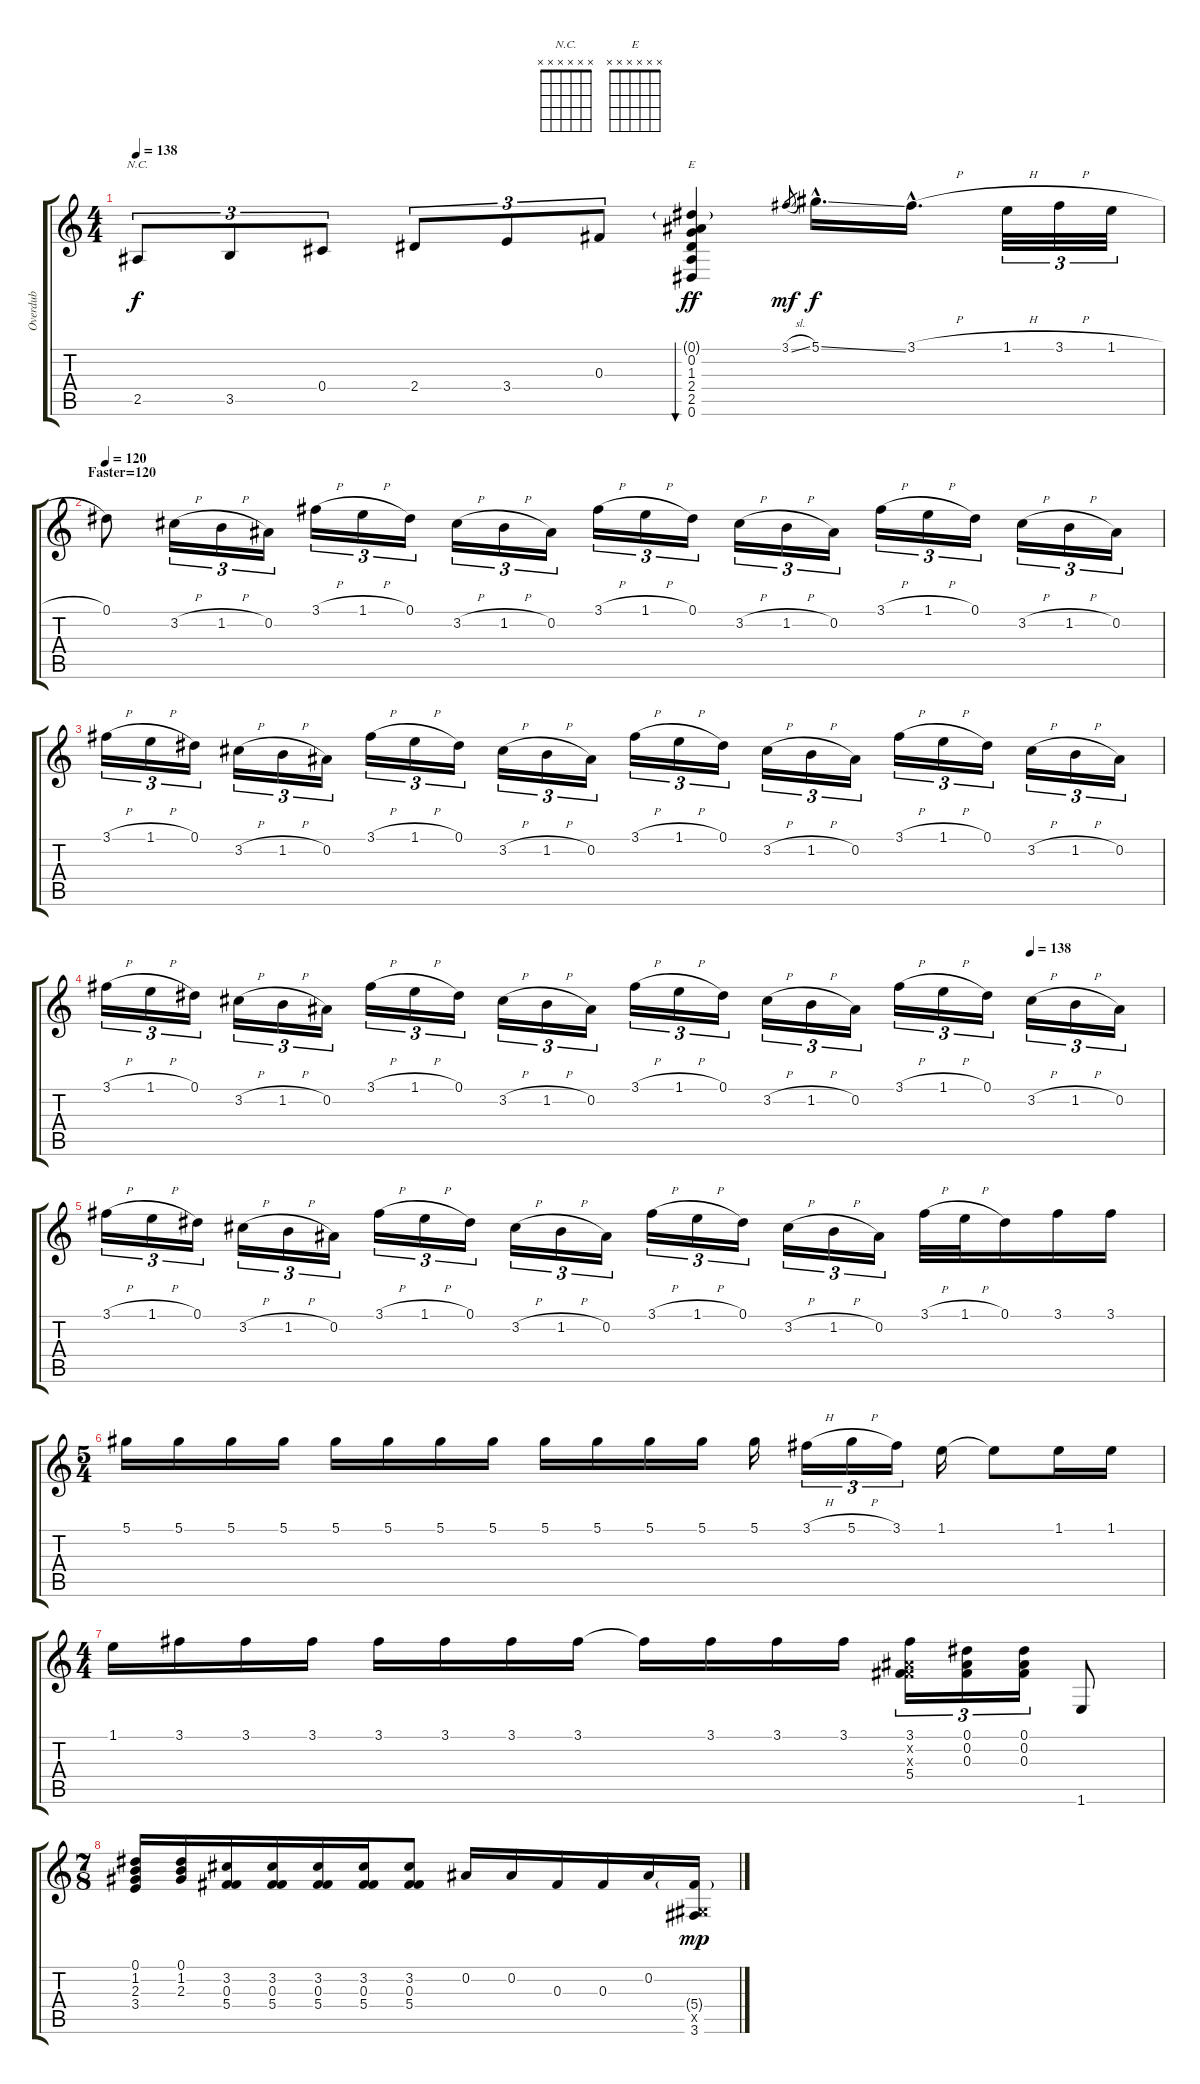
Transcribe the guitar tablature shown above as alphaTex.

\track ("Overdub" "Overdub") {instrument fretlessbass}
\staff {score tabs}
\tuning (Eb4 Bb3 Gb3 Db3 Ab2 Eb2) {hide}
\chord ("N.C." x x x x x x) {firstfret 0}
\chord ("E" x x x x x x) {firstfret 0}
\ts (4 4)
\tempo 138
\clef g2
\ks c
2.5.8{tu (3 2) ch "N.C." dy f} 3.5.8{tu (3 2)} 0.4.8{tu (3 2)} 2.4.8{tu (3 2)} 3.4.8{tu (3 2)} 0.3.8{tu (3 2)} (0.1{g} 0.2 1.3 2.4 2.5 0.6).4{bu 120 ch "E" dy ff} 3.1{sl}.8{gr dy mf} 5.1{ss hac}.16{d dy f} 3.1{h hac}.16{d} 1.1{h}.32{tu (3 2)} 3.1{h}.32{tu (3 2)} 1.1{h}.32{tu (3 2)} |
\section ("" "Faster=120")
\tempo 120
0.1.8 3.2{h}.16{tu (3 2)} 1.2{h}.16{tu (3 2)} 0.2.16{tu (3 2)} 3.1{h}.16{tu (3 2)} 1.1{h}.16{tu (3 2)} 0.1.16{tu (3 2)} 3.2{h}.16{tu (3 2)} 1.2{h}.16{tu (3 2)} 0.2.16{tu (3 2)} 3.1{h}.16{tu (3 2)} 1.1{h}.16{tu (3 2)} 0.1.16{tu (3 2)} 3.2{h}.16{tu (3 2)} 1.2{h}.16{tu (3 2)} 0.2.16{tu (3 2)} 3.1{h}.16{tu (3 2)} 1.1{h}.16{tu (3 2)} 0.1.16{tu (3 2)} 3.2{h}.16{tu (3 2)} 1.2{h}.16{tu (3 2)} 0.2.16{tu (3 2)} |
3.1{h}.16{tu (3 2)} 1.1{h}.16{tu (3 2)} 0.1.16{tu (3 2)} 3.2{h}.16{tu (3 2)} 1.2{h}.16{tu (3 2)} 0.2.16{tu (3 2)} 3.1{h}.16{tu (3 2)} 1.1{h}.16{tu (3 2)} 0.1.16{tu (3 2)} 3.2{h}.16{tu (3 2)} 1.2{h}.16{tu (3 2)} 0.2.16{tu (3 2)} 3.1{h}.16{tu (3 2)} 1.1{h}.16{tu (3 2)} 0.1.16{tu (3 2)} 3.2{h}.16{tu (3 2)} 1.2{h}.16{tu (3 2)} 0.2.16{tu (3 2)} 3.1{h}.16{tu (3 2)} 1.1{h}.16{tu (3 2)} 0.1.16{tu (3 2)} 3.2{h}.16{tu (3 2)} 1.2{h}.16{tu (3 2)} 0.2.16{tu (3 2)} |
\tempo (138 0.875)
3.1{h}.16{tu (3 2)} 1.1{h}.16{tu (3 2)} 0.1.16{tu (3 2)} 3.2{h}.16{tu (3 2)} 1.2{h}.16{tu (3 2)} 0.2.16{tu (3 2)} 3.1{h}.16{tu (3 2)} 1.1{h}.16{tu (3 2)} 0.1.16{tu (3 2)} 3.2{h}.16{tu (3 2)} 1.2{h}.16{tu (3 2)} 0.2.16{tu (3 2)} 3.1{h}.16{tu (3 2)} 1.1{h}.16{tu (3 2)} 0.1.16{tu (3 2)} 3.2{h}.16{tu (3 2)} 1.2{h}.16{tu (3 2)} 0.2.16{tu (3 2)} 3.1{h}.16{tu (3 2)} 1.1{h}.16{tu (3 2)} 0.1.16{tu (3 2)} 3.2{h}.16{tu (3 2)} 1.2{h}.16{tu (3 2)} 0.2.16{tu (3 2)} |
3.1{h}.16{tu (3 2)} 1.1{h}.16{tu (3 2)} 0.1.16{tu (3 2)} 3.2{h}.16{tu (3 2)} 1.2{h}.16{tu (3 2)} 0.2.16{tu (3 2)} 3.1{h}.16{tu (3 2)} 1.1{h}.16{tu (3 2)} 0.1.16{tu (3 2)} 3.2{h}.16{tu (3 2)} 1.2{h}.16{tu (3 2)} 0.2.16{tu (3 2)} 3.1{h}.16{tu (3 2)} 1.1{h}.16{tu (3 2)} 0.1.16{tu (3 2)} 3.2{h}.16{tu (3 2)} 1.2{h}.16{tu (3 2)} 0.2.16{tu (3 2)} 3.1{h}.32 1.1{h}.32 0.1.16 3.1.16 3.1.16 |
\ts (5 4)
5.1.16 5.1.16 5.1.16 5.1.16 5.1.16 5.1.16 5.1.16 5.1.16 5.1.16 5.1.16 5.1.16 5.1.16 5.1.16 3.1{h}.16{tu (3 2)} 5.1{h}.16{tu (3 2)} 3.1.16{tu (3 2)} 1.1.16 1.1{t}.8 1.1.16 1.1.16 |
\ts (4 4)
1.1.16 3.1.16 3.1.16 3.1.16 3.1.16 3.1.16 3.1.16 3.1.16 3.1{t}.16 3.1.16 3.1.16 3.1.16 (3.1 0.2{x} 0.3{x} 5.4).16{tu (3 2)} (0.1 0.2 0.3).16{tu (3 2)} (0.1 0.2 0.3).16{tu (3 2)} 1.6.8 |
\ts (7 8)
(0.1 1.2 2.3 3.4).16 (0.1 1.2 2.3).16 (3.2 0.3 5.4).16 (3.2 0.3 5.4).16 (3.2 0.3 5.4).16 (3.2 0.3 5.4).16 (3.2 0.3 5.4).8 0.2.16 0.2.16 0.3.16 0.3.16 0.2.16 (5.4{g} 0.5{x} 3.6).16{dy mp}
